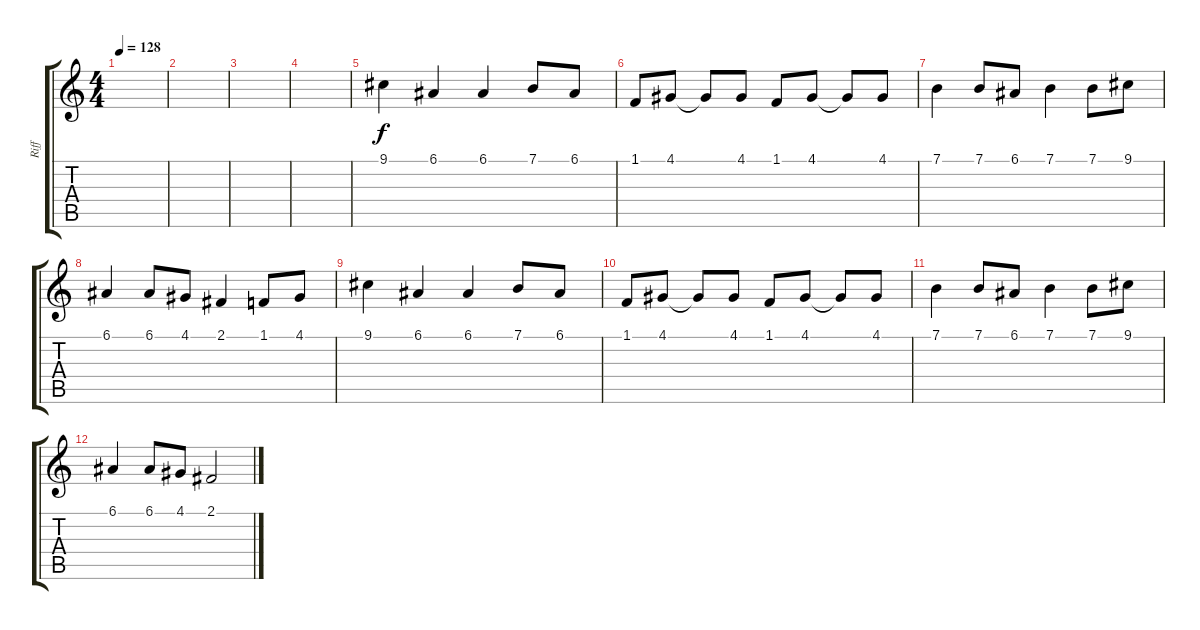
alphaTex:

\track ("Riff" "Riff") {instrument musicbox}
\staff {score tabs}
\tuning (E4 B3 G3 D3 A2 E2) {hide}
\ts (4 4)
\tempo 128
\clef g2
\ks c
|
|
|
|
9.1.4 6.1.4 6.1.4 7.1.8 6.1.8 |
1.1.8 4.1.8 4.1{t}.8 4.1.8 1.1.8 4.1.8 4.1{t}.8 4.1.8 |
7.1.4 7.1.8 6.1.8 7.1.4 7.1.8 9.1.8 |
6.1.4 6.1.8 4.1.8 2.1.4 1.1.8 4.1.8 |
9.1.4 6.1.4 6.1.4 7.1.8 6.1.8 |
1.1.8 4.1.8 4.1{t}.8 4.1.8 1.1.8 4.1.8 4.1{t}.8 4.1.8 |
7.1.4 7.1.8 6.1.8 7.1.4 7.1.8 9.1.8 |
6.1.4 6.1.8 4.1.8 2.1.2
